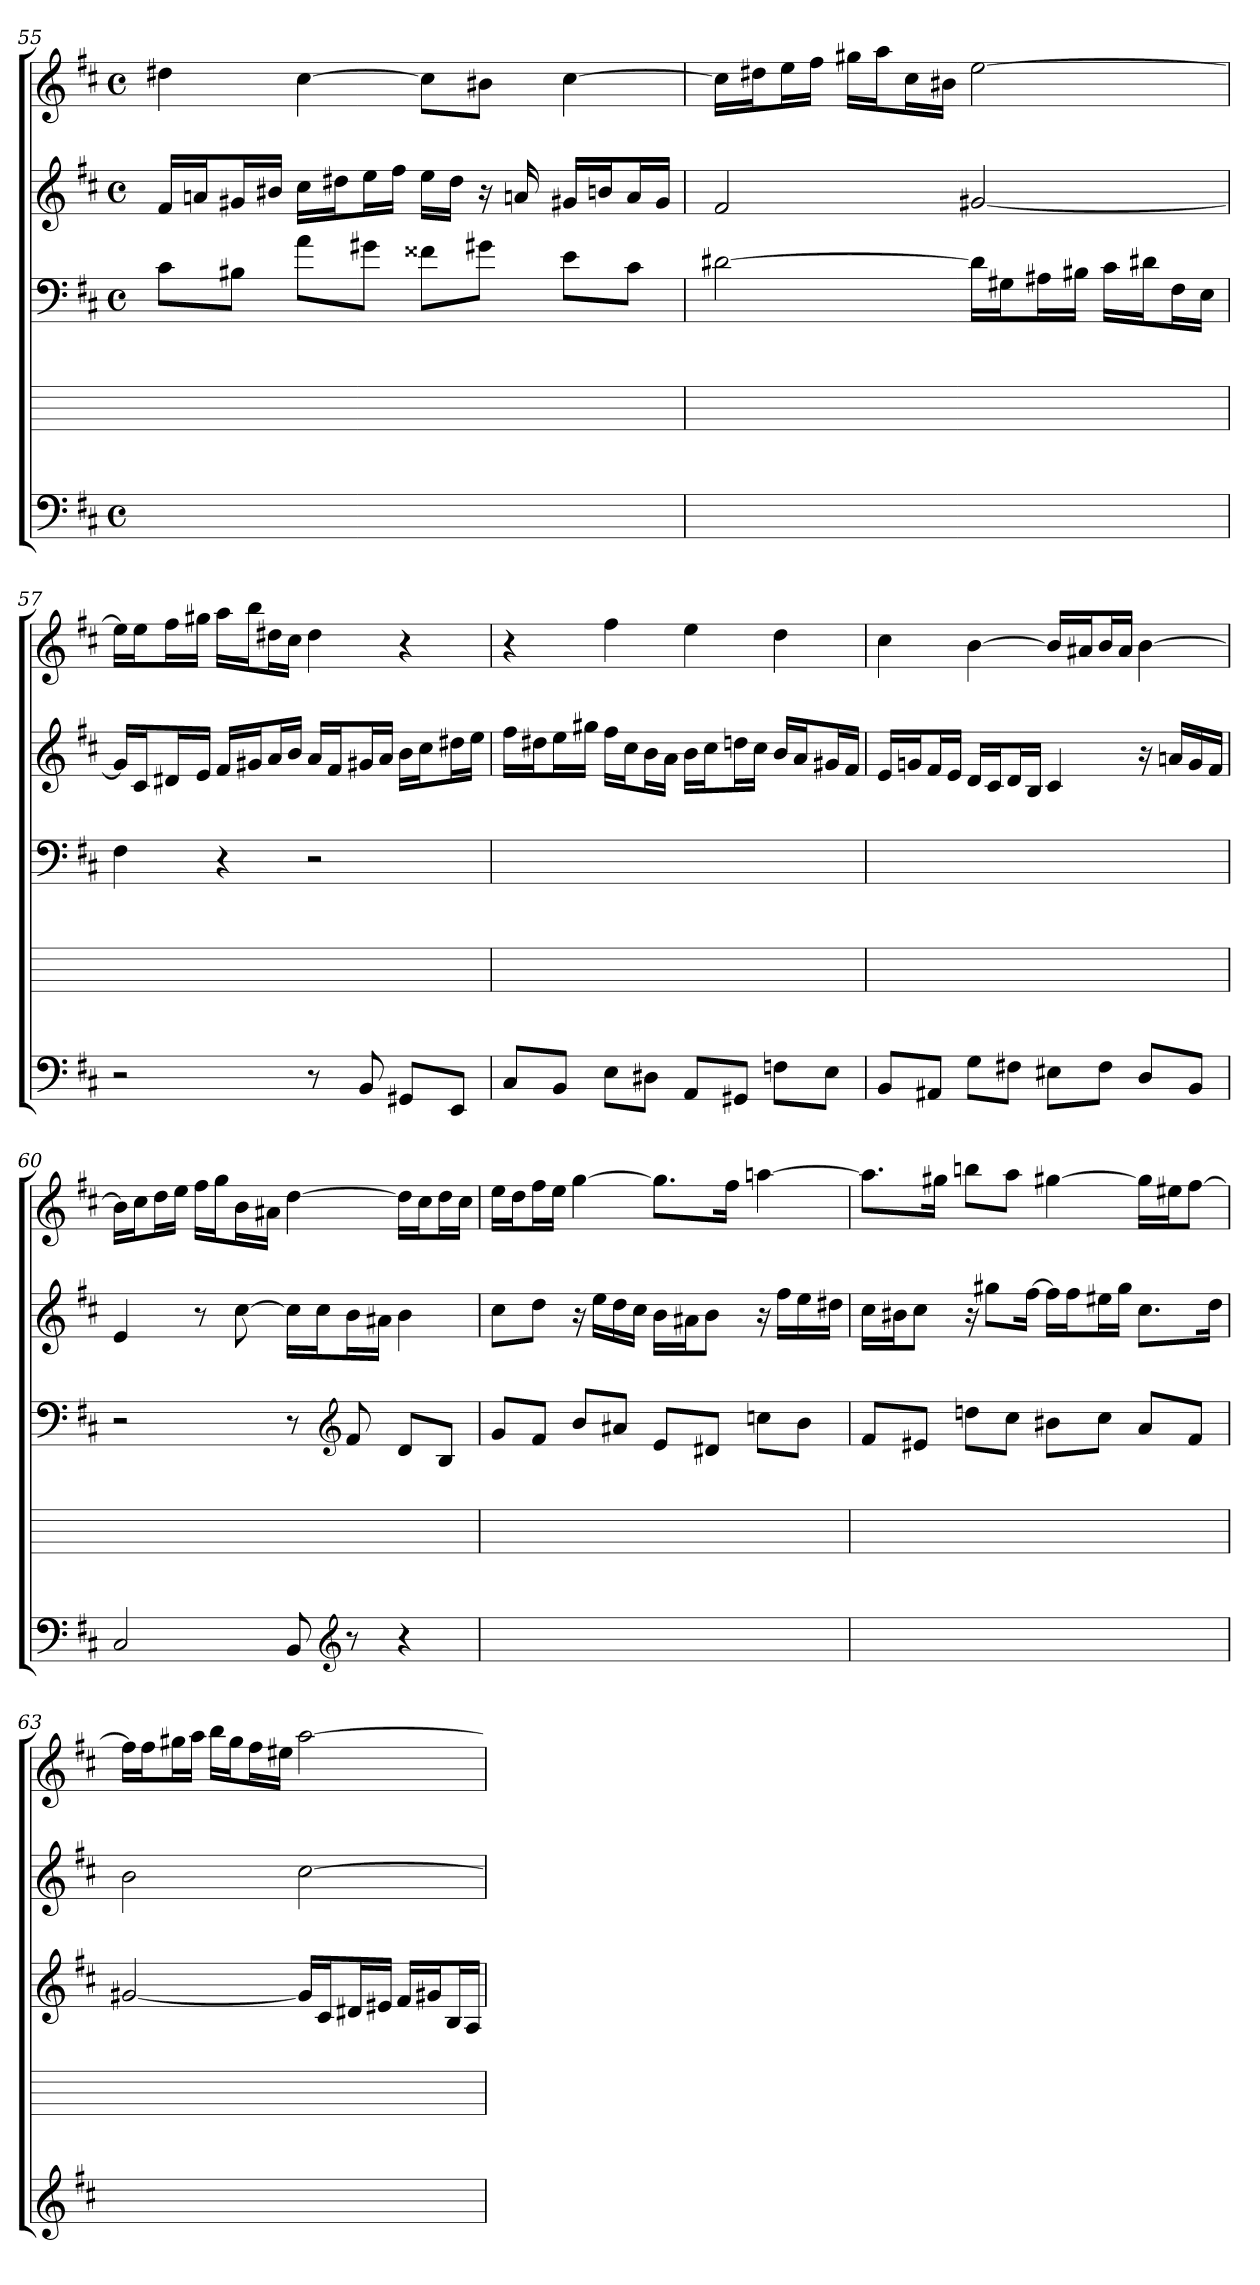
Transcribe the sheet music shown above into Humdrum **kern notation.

**kern	**kern	**kern	**kern	**kern
*part5	*part4	*part3	*part2	*part1
*staff5	*staff4	*staff3	*staff2	*staff1
*clefF4	*	*clefF4	*clefG2	*clefG2
*k[f#c#]	*	*k[f#c#]	*k[f#c#]	*k[f#c#]
*b:	*	*b:	*b:	*b:
*M4/4	*	*M4/4	*M4/4	*M4/4
*met(c)	*	*met(c)	*met(c)	*met(c)
=55	=55	=55	=55	=55
1ryy	1ryy	8c#\L	16f#/LL	4dd#X
.	.	.	16an/J	.
.	.	8B#X\J	16g#X/L	.
.	.	.	16b#X/JJ	.
.	.	8a\L	16cc#\LL	[4cc#
.	.	.	16dd#X\J	.
.	.	8g#X\J	16ee\L	.
.	.	.	16ff#\JJ	.
.	.	8f##X\L	16ee\LL	8cc#\L]
.	.	.	16dd#\JJ	.
.	.	8g#X\J	16r	8b#X\J
.	.	.	16an	.
.	.	8e\L	16g#X/LL	[4cc#
.	.	.	16bn/J	.
.	.	8c#\J	16a/L	.
.	.	.	16g#/JJ	.
=56	=56	=56	=56	=56
1ryy	1ryy	[2d#X	2f#	16cc#\LL]
.	.	.	.	16dd#X\J
.	.	.	.	16ee\L
.	.	.	.	16ff#\JJ
.	.	.	.	16gg#X\LL
.	.	.	.	16aa\J
.	.	.	.	16cc#\L
.	.	.	.	16b#X\JJ
.	.	16d#\LL]	[2g#X	[2ee
.	.	16G#X\J	.	.
.	.	16A#X\L	.	.
.	.	16B#X\JJ	.	.
.	.	16c#\LL	.	.
.	.	16d#X\J	.	.
.	.	16F#\L	.	.
.	.	16E\JJ	.	.
=57	=57	=57	=57	=57
2r	1ryy	4F#	16g#/LL]	16ee\LL]
.	.	.	16c#/J	16ee\J
.	.	.	16d#X/L	16ff#\L
.	.	.	16e/JJ	16gg#X\JJ
.	.	4r	16f#/LL	16aa\LL
.	.	.	16g#X/J	16bb\J
.	.	.	16a/L	16dd#X\L
.	.	.	16b/JJ	16cc#\JJ
8r	.	2r	16a/LL	4dd#
.	.	.	16f#/J	.
8BB	.	.	16g#X/L	.
.	.	.	16a/JJ	.
8GG#X/L	.	.	16b\LL	4r
.	.	.	16cc#\J	.
8EE/J	.	.	16dd#X\L	.
.	.	.	16ee\JJ	.
=58	=58	=58	=58	=58
8C#/L	1ryy	1ryy	16ff#\LL	4r
.	.	.	16dd#X\J	.
8BB/J	.	.	16ee\L	.
.	.	.	16gg#X\JJ	.
8E\L	.	.	16ff#\LL	4ff#
.	.	.	16cc#\J	.
8D#X\J	.	.	16b\L	.
.	.	.	16a\JJ	.
8AA/L	.	.	16b\LL	4ee
.	.	.	16cc#\J	.
8GG#X/J	.	.	16ddn\L	.
.	.	.	16cc#\JJ	.
8Fn\L	.	.	16b/LL	4dd
.	.	.	16a/J	.
8E\J	.	.	16g#X/L	.
.	.	.	16f#/JJ	.
=59	=59	=59	=59	=59
8BB/L	1ryy	1ryy	16e/LL	4cc#
.	.	.	16gn/J	.
8AA#X/J	.	.	16f#/L	.
.	.	.	16e/JJ	.
8G\L	.	.	16d/LL	[4b
.	.	.	16c#/J	.
8F#X\J	.	.	16d/L	.
.	.	.	16B/JJ	.
8E#X\L	.	.	4c#	16b/LL]
.	.	.	.	16a#X/J
8F#\J	.	.	.	16b/L
.	.	.	.	16a#/JJ
8D/L	.	.	16r	[4b
.	.	.	16an/LL	.
8BB/J	.	.	16g/	.
.	.	.	16f#/JJ	.
=60	=60	=60	=60	=60
2C#	1ryy	2r	4e	16b\LL]
.	.	.	.	16cc#\J
.	.	.	.	16dd\L
.	.	.	.	16ee\JJ
.	.	.	8r	16ff#\LL
.	.	.	.	16gg\J
.	.	.	[8cc#	16b\L
.	.	.	.	16a#X\JJ
8BB	.	8r	16cc#\LL]	[4dd
.	.	.	16cc#\J	.
*clefG2	*	*clefG2	*	*
8r	.	8f#	16b\L	.
.	.	.	16a#X\JJ	.
4r	.	8d/L	4b	16dd\LL]
.	.	.	.	16cc#\J
.	.	8B/J	.	16dd\L
.	.	.	.	16cc#\JJ
=61	=61	=61	=61	=61
1ryy	1ryy	8g/L	8cc#\L	16ee\LL
.	.	.	.	16dd\J
.	.	8f#/J	8dd\J	16ff#\L
.	.	.	.	16ee\JJ
.	.	8b/L	16r	[4gg
.	.	.	16ee\LL	.
.	.	8a#X/J	16dd\	.
.	.	.	16cc#\JJ	.
.	.	8e/L	16b\LL	8.gg\L]
.	.	.	16a#X\J	.
.	.	8d#X/J	8b\J	.
.	.	.	.	16ff#\Jk
.	.	8ccn\L	16r	[4aan
.	.	.	16ff#\LL	.
.	.	8b\J	16ee\	.
.	.	.	16dd#X\JJ	.
=62	=62	=62	=62	=62
1ryy	1ryy	8f#/L	16cc#\LL	8.aa\L]
.	.	.	16b#X\J	.
.	.	8e#X/J	8cc#\J	.
.	.	.	.	16gg#X\Jk
.	.	8ddn\L	16r	8bbn\L
.	.	.	8gg#X\L	.
.	.	8cc#\J	.	8aa\J
.	.	.	[16ff#\Jk	.
.	.	8b#X\L	16ff#\LL]	[4gg#X
.	.	.	16ff#\J	.
.	.	8cc#\J	16ee#X\L	.
.	.	.	16gg#\JJ	.
.	.	8a/L	8.cc#\L	16gg#\LL]
.	.	.	.	16ee#X\J
.	.	8f#/J	.	[8ff#\J
.	.	.	16dd\Jk	.
=63	=63	=63	=63	=63
1ryy	1ryy	[2g#X	2b	16ff#\LL]
.	.	.	.	16ff#\J
.	.	.	.	16gg#X\L
.	.	.	.	16aa\JJ
.	.	.	.	16bb\LL
.	.	.	.	16gg#\J
.	.	.	.	16ff#\L
.	.	.	.	16ee#X\JJ
.	.	16g#/LL]	[2cc#	[2aa
.	.	16c#/J	.	.
.	.	16d#X/L	.	.
.	.	16e#X/JJ	.	.
.	.	16f#/LL	.	.
.	.	16g#X/J	.	.
.	.	16B/L	.	.
.	.	16A/JJ	.	.
=	=	=	=	=
*-	*-	*-	*-	*-
